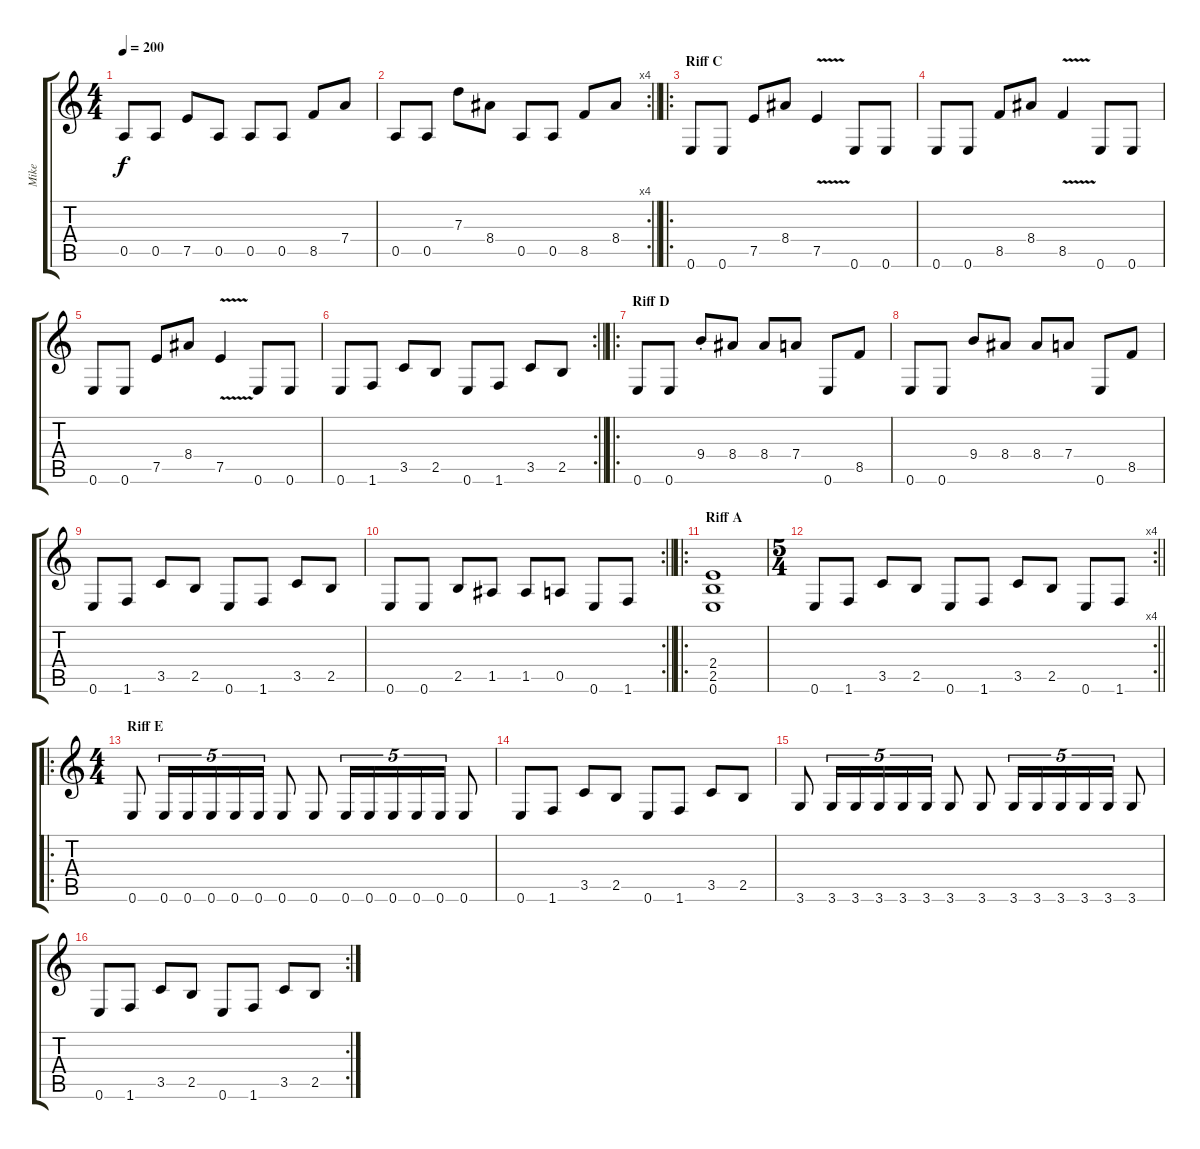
\track ("Mike" "Mike") {instrument overdrivenguitar}
\staff {score tabs}
\tuning (E4 B3 G3 D3 A2 E2) {hide}
\ts (4 4)
\tempo 200
\clef g2
\ks c
0.5.8{dy f} 0.5.8 7.5.8 0.5.8 0.5.8 0.5.8 8.5.8 7.4.8 |
\rc 4
\barLineRight lightlight
0.5.8 0.5.8 7.3.8 8.4.8 0.5.8 0.5.8 8.5.8 8.4.8 |
\ro
\section ("" "Riff C")
0.6.8 0.6.8 7.5.8 8.4.8 7.5{v}.4 0.6.8 0.6.8 |
0.6.8 0.6.8 8.5.8 8.4.8 8.5{v}.4 0.6.8 0.6.8 |
0.6.8 0.6.8 7.5.8 8.4.8 7.5{v}.4 0.6.8 0.6.8 |
\rc 2
\barLineRight lightlight
0.6.8 1.6.8 3.5.8 2.5.8 0.6.8 1.6.8 3.5.8 2.5.8 |
\ro
\section ("" "Riff D")
0.6.8 0.6.8 9.4{st}.8 8.4.8 8.4.8 7.4.8 0.6.8 8.5.8 |
0.6.8 0.6.8 9.4.8 8.4.8 8.4.8 7.4.8 0.6.8 8.5.8 |
0.6.8 1.6.8 3.5.8 2.5.8 0.6.8 1.6.8 3.5.8 2.5.8 |
\rc 2
\barLineRight lightlight
0.6.8 0.6.8 2.5.8 1.5.8 1.5.8 0.5.8 0.6.8 1.6.8 |
\ro
\section ("" "Riff A")
(2.4 2.5 0.6).1 |
\rc 4
\ts (5 4)
\barLineRight lightlight
0.6.8 1.6.8 3.5.8 2.5.8 0.6.8 1.6.8 3.5.8 2.5.8 0.6.8 1.6.8 |
\ro
\ts (4 4)
\section ("" "Riff E")
0.6.8 0.6.16{tu (5 4)} 0.6.16{tu (5 4)} 0.6.16{tu (5 4)} 0.6.16{tu (5 4)} 0.6.16{tu (5 4)} 0.6.8 0.6.8 0.6.16{tu (5 4)} 0.6.16{tu (5 4)} 0.6.16{tu (5 4)} 0.6.16{tu (5 4)} 0.6.16{tu (5 4)} 0.6.8 |
0.6.8 1.6.8 3.5.8 2.5.8 0.6.8 1.6.8 3.5.8 2.5.8 |
3.6.8 3.6.16{tu (5 4)} 3.6.16{tu (5 4)} 3.6.16{tu (5 4)} 3.6.16{tu (5 4)} 3.6.16{tu (5 4)} 3.6.8 3.6.8 3.6.16{tu (5 4)} 3.6.16{tu (5 4)} 3.6.16{tu (5 4)} 3.6.16{tu (5 4)} 3.6.16{tu (5 4)} 3.6.8 |
\rc 2
0.6.8 1.6.8 3.5.8 2.5.8 0.6.8 1.6.8 3.5.8 2.5.8
